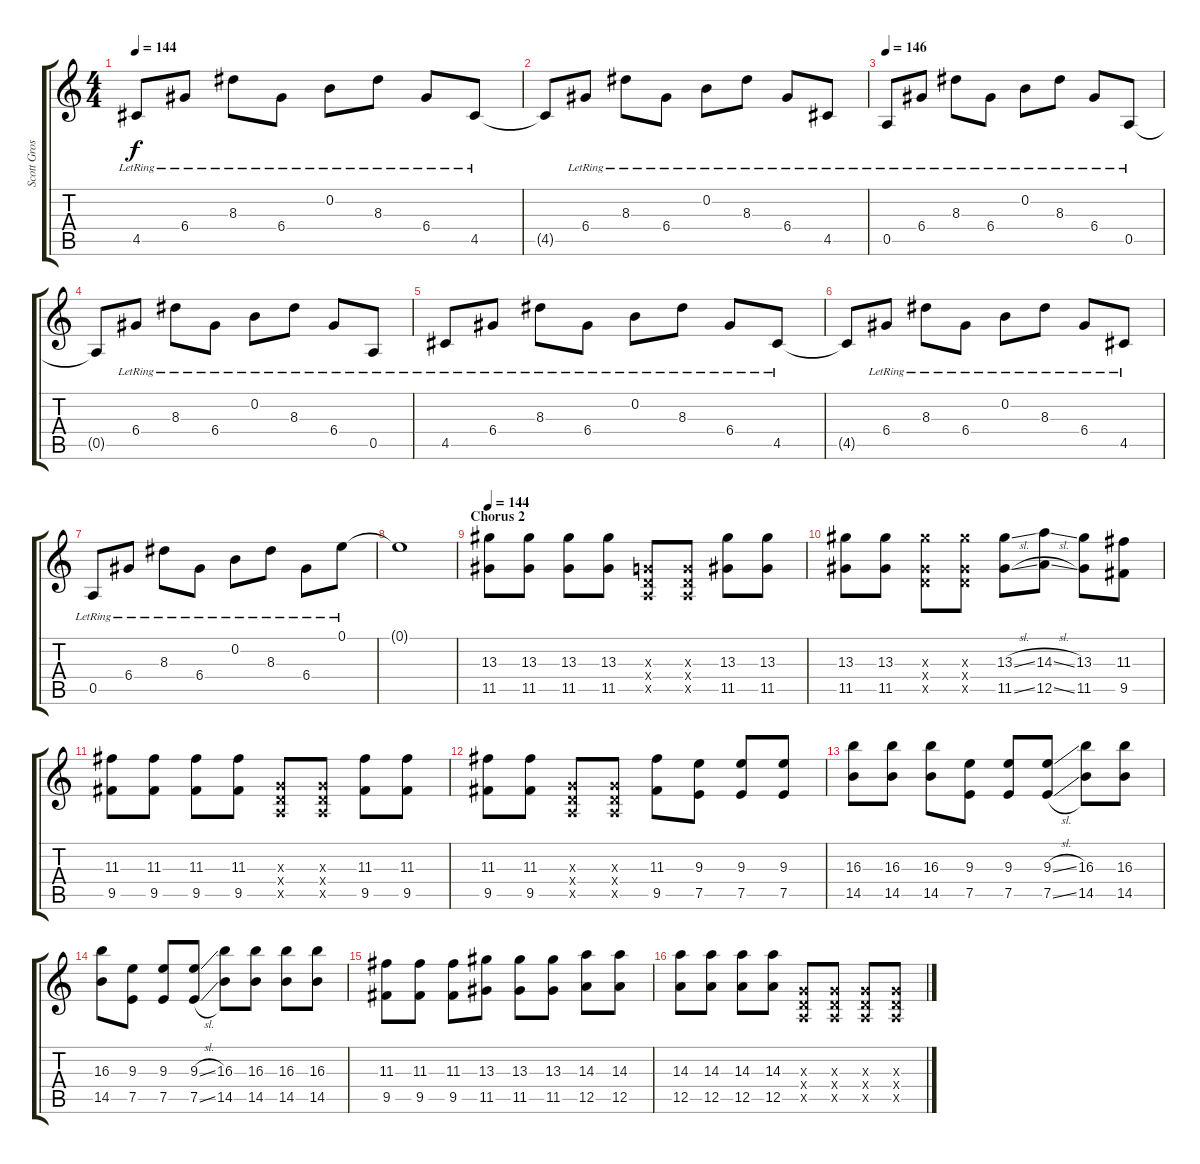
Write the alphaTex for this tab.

\track ("Scott Gross" "Scott Gros") {instrument electricguitarclean}
\staff {score tabs}
\tuning (E4 B3 G3 D3 A2 E2) {hide}
\ts (4 4)
\tempo 144
\clef g2
\ks c
4.5{lr}.8{dy f} 6.4{lr}.8 8.3{lr}.8 6.4{lr}.8 0.2{lr}.8 8.3{lr}.8 6.4{lr}.8 4.5{lr}.8 |
4.5{t}.8 6.4{lr}.8 8.3{lr}.8 6.4{lr}.8 0.2{lr}.8 8.3{lr}.8 6.4{lr}.8 4.5{lr}.8 |
\tempo 146
0.5{lr}.8 6.4{lr}.8 8.3{lr}.8 6.4{lr}.8 0.2{lr}.8 8.3{lr}.8 6.4{lr}.8 0.5{lr}.8 |
0.5{t}.8 6.4{lr}.8 8.3{lr}.8 6.4{lr}.8 0.2{lr}.8 8.3{lr}.8 6.4{lr}.8 0.5{lr}.8 |
4.5{lr}.8 6.4{lr}.8 8.3{lr}.8 6.4{lr}.8 0.2{lr}.8 8.3{lr}.8 6.4{lr}.8 4.5{lr}.8 |
4.5{t}.8 6.4{lr}.8 8.3{lr}.8 6.4{lr}.8 0.2{lr}.8 8.3{lr}.8 6.4{lr}.8 4.5{lr}.8 |
0.5{lr}.8 6.4{lr}.8 8.3{lr}.8 6.4{lr}.8 0.2{lr}.8 8.3{lr}.8 6.4{lr}.8 0.1{lr}.8 |
0.1{t}.1 |
\section ("" "Chorus 2")
\tempo 144
(13.3 11.5).8{volume 13 instrument overdrivenguitar} (13.3 11.5).8 (13.3 11.5).8 (13.3 11.5).8 (0.3{x} 0.4{x} 0.5{x}).8 (0.3{x} 0.4{x} 0.5{x}).8 (13.3 11.5).8 (13.3 11.5).8 |
(13.3 11.5).8 (13.3 11.5).8 (13.3{x} 0.4{x} 11.5{x}).8 (13.3{x} 0.4{x} 11.5{x}).8 (13.3{sl} 11.5{sl}).8 (14.3{sl} 12.5{sl}).8 (13.3 11.5).8 (11.3 9.5).8 |
(11.3 9.5).8 (11.3 9.5).8 (11.3 9.5).8 (11.3 9.5).8 (0.3{x} 0.4{x} 0.5{x}).8 (0.3{x} 0.4{x} 0.5{x}).8 (11.3 9.5).8 (11.3 9.5).8 |
(11.3 9.5).8 (11.3 9.5).8 (0.3{x} 0.4{x} 0.5{x}).8 (0.3{x} 0.4{x} 0.5{x}).8 (11.3 9.5).8 (9.3 7.5).8 (9.3 7.5).8 (9.3 7.5).8 |
(16.3 14.5).8 (16.3 14.5).8 (16.3 14.5).8 (9.3 7.5).8 (9.3 7.5).8 (9.3{sl} 7.5{sl}).8 (16.3 14.5).8 (16.3 14.5).8 |
(16.3 14.5).8 (9.3 7.5).8 (9.3 7.5).8 (9.3{sl} 7.5{sl}).8 (16.3 14.5).8 (16.3 14.5).8 (16.3 14.5).8 (16.3 14.5).8 |
(11.3 9.5).8 (11.3 9.5).8 (11.3 9.5).8 (13.3 11.5).8 (13.3 11.5).8 (13.3 11.5).8 (14.3 12.5).8 (14.3 12.5).8 |
(14.3 12.5).8 (14.3 12.5).8 (14.3 12.5).8 (14.3 12.5).8 (0.3{x} 0.4{x} 0.5{x}).8 (0.3{x} 0.4{x} 0.5{x}).8 (0.3{x} 0.4{x} 0.5{x}).8 (0.3{x} 0.4{x} 0.5{x}).8
